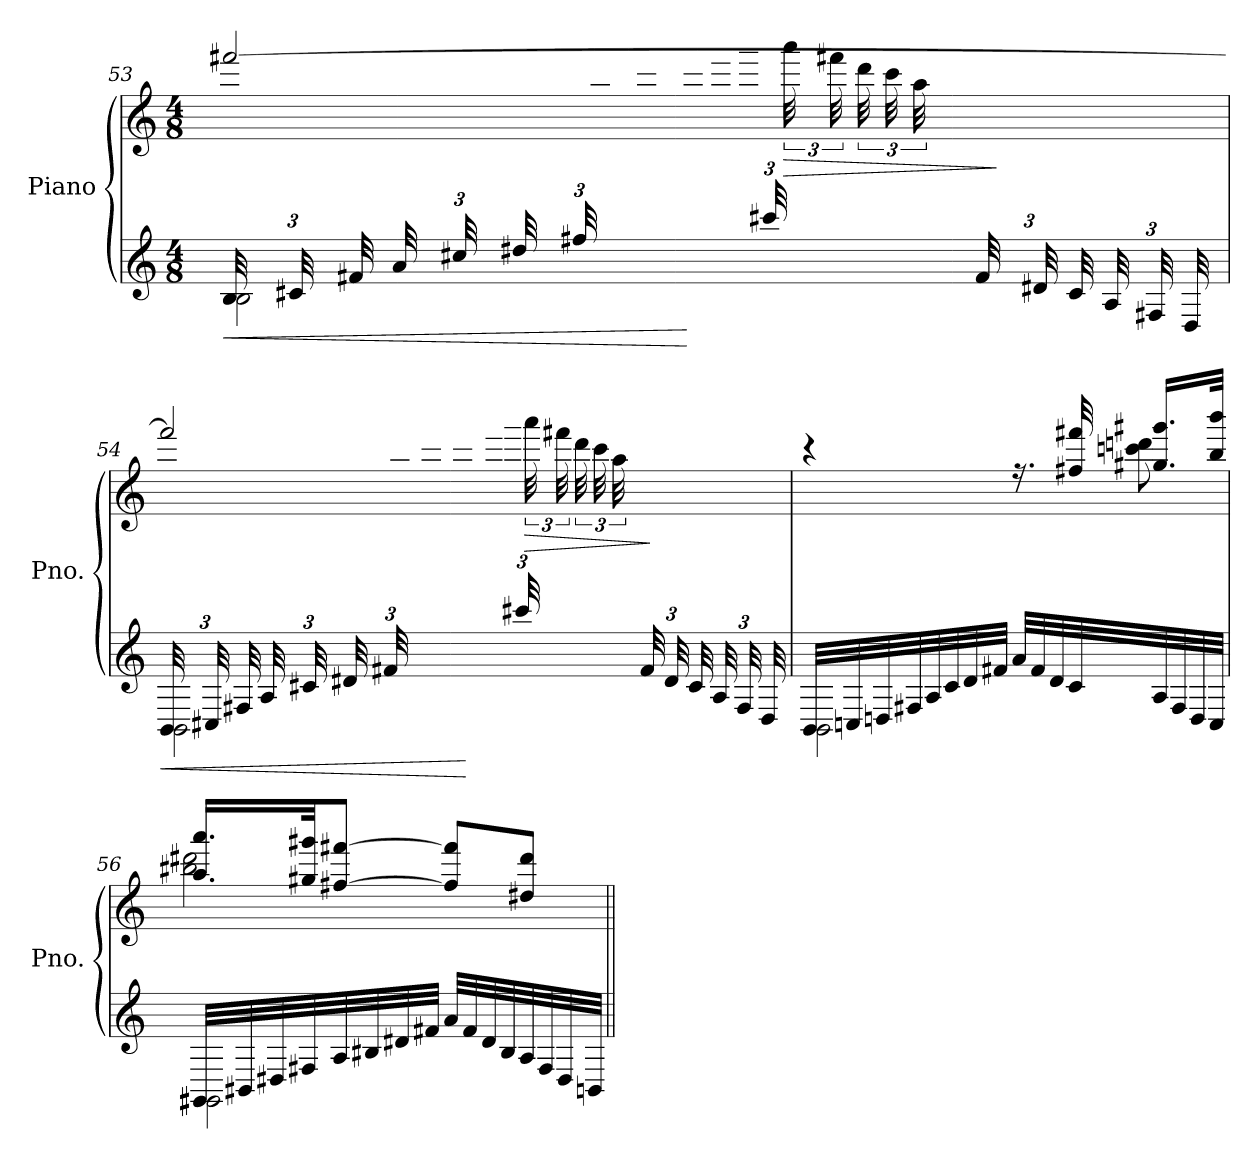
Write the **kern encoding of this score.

**kern	**kern	**dynam
*part1	*part1	*part1
*staff2	*staff1	*staff1/2
*I"Piano	*	*
*I'Pno.	*	*
*clefG2	*clefG2	*
*k[]	*k[]	*
*C:	*C:	*
*M4/8	*M4/8	*
*Xbrackettup	*	*
=53	=53	=53
!	!	!LO:HP:b=2
*^	*^	*
48BLLLL	2B\	[2fff#X/	48%7ryy	<
48c#X/	.	.	.	.
48f#X/	.	.	.	.
48a/	.	.	.	.
48cc#X/	.	.	.	.
48dd#X/	.	.	.	.
48ff#X/	.	.	.	.
48%5ryy	.	.	48aa\	.
.	.	.	48ccc#X\	.
.	.	.	48ddd#X\	[
.	.	.	48fff#\	.
.	.	.	48aaa\JJJJ	.
*8va	*	*	*	*
48cccc#X/LLLL	.	.	48ryy	.
!	!	!	!	!LO:HP:b
48%5ryy	.	.	48aaa\	>
.	.	.	48fff#X\	.
*	*	*X8va	*	*
.	.	.	48ddd#\	.
.	.	.	48ccc#\	.
.	.	.	48aa\	.
48ff#/	.	.	8ryy	.
48dd#/	.	.	.	.
48cc#/	.	.	.	.
48a/	.	.	.	.
48f#/	.	.	.	]
48d/JJJJ	.	.	.	.
!!LO:PB:g=z	!!
=54	=54	=54	=54	=54
!	!	!	!	!LO:HP:b=2
48BLLLL	(>2B\	2fff#/]	48%7ryy	<
48c#X/	.	.	.	.
48f#X/	.	.	.	.
48a/	.	.	.	.
48cc#X/	.	.	.	.
48dd#X/	.	.	.	.
48ff#X/	.	.	.	.
48%5ryy	.	.	48aa\	.
.	.	.	48ccc#X\	.
.	.	.	48ddd#X\	.
.	.	.	48fff#X\	[
.	.	.	48aaa\JJJJ	.
*8va	*	*	*	*
48cccc#X/LLLL	.	.	48ryy	.
!	!	!	!	!LO:HP:b
48%5ryy	.	.	48aaa\	>
.	.	.	48fff#X\	.
*	*	*X8va	*	*
.	.	.	48ddd#\	.
.	.	.	48ccc#\	.
.	.	.	48aa\	.
48ff#/	.	.	8ryy	.
48dd#/	.	.	.	.
48cc#/	.	.	.	.
48a/	.	.	.	.
48f#/	.	.	.	]
48d/JJJJ	.	.	.	.
=55	=55	=55	=55	=55
32BLLL	2B\	4rccc	4.ryy	.
32cn/	.	.	.	.
32dn/	.	.	.	.
32f#X/	.	.	.	.
32a/	.	.	.	.
32cc/	.	.	.	.
32dd/	.	.	.	.
32ff#X/JJJ	.	.	.	.
32aa/LLL	.	16.rff	.	.
32ff#/	.	.	.	.
32dd/	.	.	.	.
32cc/	.	32ff#X/ 32fff#X/	.	.
32a/	.	16.gg#X/ 16.ggg#X/LL	8cccn\ 8dddn\	.
32f#/	.	.	.	.
32d/	.	.	.	.
32c/JJJ	.	32bb/ 32bbb/JJk	.	.
!!LO:LB:g=z	!!
=56	=56	=56	=56	=56
32G#XLLL	2G#\	16.aa/ 16.aaa/LL	2bb#X\ 2ddd#X\	.
32B#X/	.	.	.	.
32d#X/	.	.	.	.
32f#X/	.	32gg#X/ 32ggg#X/JK	.	.
32a/	.	[>8ff#X/ [>8fff#X/J	.	.
32b#X/	.	.	.	.
32dd#X/	.	.	.	.
32ff#X/JJJ	.	.	.	.
32aa/LLL	.	8ff#/] 8fff#/]L	.	.
32ff#/	.	.	.	.
32dd#/	.	.	.	.
32b#/	.	.	.	.
32a/	.	8dd#X/ 8ddd#/J)	.	.
32f#/	.	.	.	.
32d#/	.	.	.	.
32Bn/JJJ	.	.	.	.
*v	*v	*	*	*
*	*v	*v	*
=||	=||	=||
*-	*-	*-
